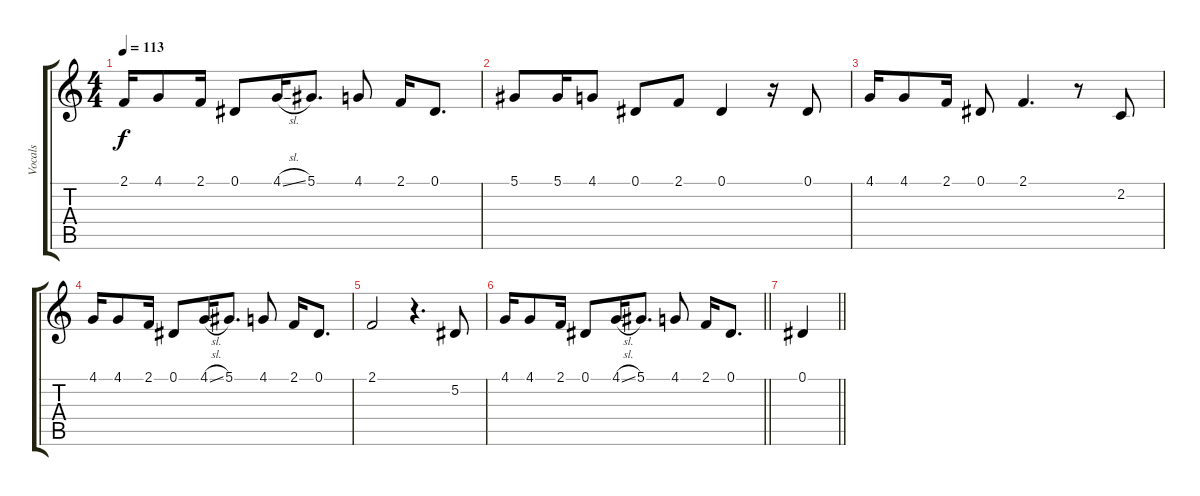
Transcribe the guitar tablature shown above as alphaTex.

\track ("Vocals" "Vocals") {instrument oboe}
\staff {score tabs}
\tuning (Eb4 Bb3 Gb3 Db3 Ab2 Db2) {hide}
\ts (4 4)
\tempo 113
\clef g2
\ks c
2.1.16{dy f} 4.1.8 2.1.16 0.1.8 4.1{sl}.16 5.1.8{d} 4.1.8 2.1.16 0.1.8{d} |
5.1.8 5.1.16 4.1.8 0.1.8 2.1.8 0.1.4 r.16 0.1.8 |
4.1.16 4.1.8 2.1.16 0.1.8 2.1.4{d} r.8 2.2.8 |
4.1.16 4.1.8 2.1.16 0.1.8 4.1{sl}.16 5.1.8{d} 4.1.8 2.1.16 0.1.8{d} |
2.1.2 r.4{d} 5.2.8 |
\barLineRight lightlight
4.1.16 4.1.8 2.1.16 0.1.8 4.1{sl}.16 5.1.8{d} 4.1.8 2.1.16 0.1.8{d} |
\barLineRight lightlight
0.1.4
